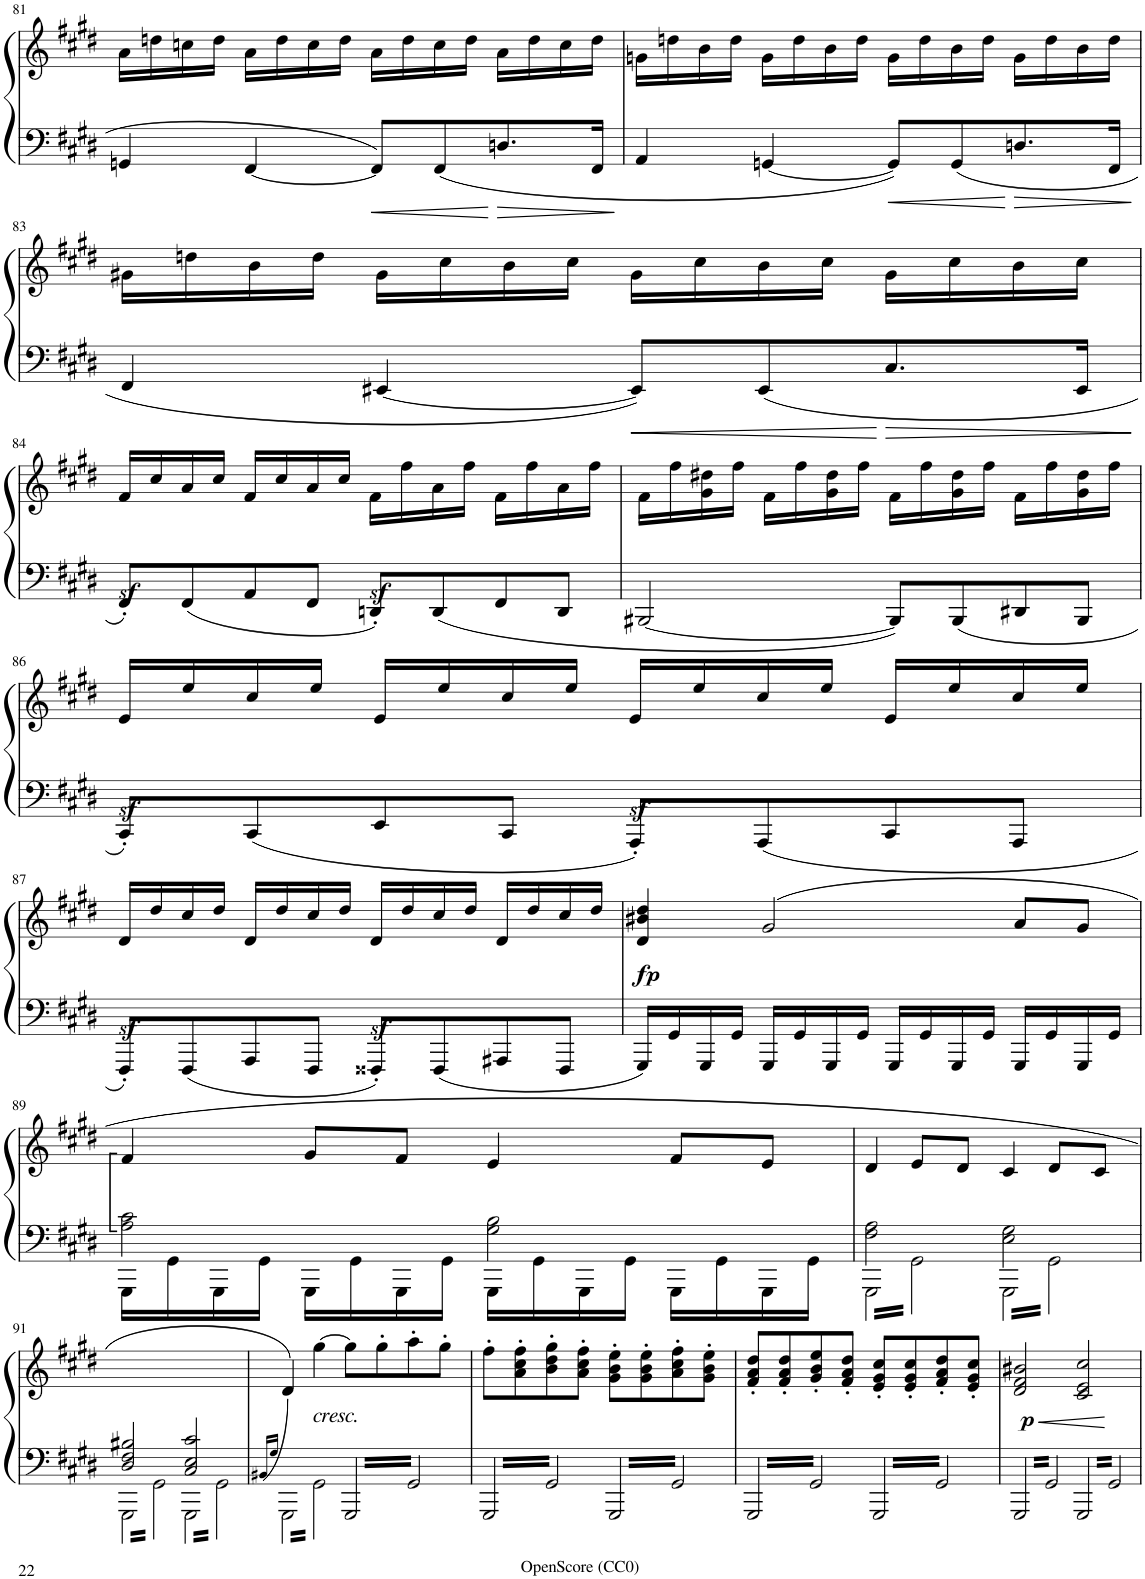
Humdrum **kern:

**kern	**kern	**dynam
*part1	*part1	*part1
*staff2	*staff1	*staff1/2
*I"Piano	*	*
*I'Pno.	*	*
!!LO:PB:g=z
*clefF4	*clefG2	*
*k[f#c#g#d#]	*k[f#c#g#d#]	*
*M4/4	*M4/4	*
*met(c)	*met(c)	*
=81	=81	=81
4GGn/	16a\LL	.
.	16ddn\	.
.	16ccn\	.
.	16dd\JJ	.
[4FF#/	16a\LL	.
.	16dd\	.
.	16cc\	.
.	16dd\JJ	.
8FF#/L]	16a\LL	.
.	16dd\	.
8FF#/	16cc\	.
.	16dd\JJ	.
8.Dn/	16a\LL	.
.	16dd\	.
.	16cc\	.
16FF#/Jk	16dd\JJ	.
=82	=82	=82
4AA/	16gn\LL	.
.	16ddn\	.
.	16b\	.
.	16dd\JJ	.
[4GGn/	16g\LL	.
.	16dd\	.
.	16b\	.
.	16dd\JJ	.
8GG/L]	16g\LL	.
.	16dd\	.
8GG/	16b\	.
.	16dd\JJ	.
8.Dn/	16g\LL	.
.	16dd\	.
.	16b\	.
16FF#/Jk	16dd\JJ	.
!!LO:LB:g=z
=83	=83	=83
4FF#/	16g#X\LL	.
.	16ddn\	.
.	16b\	.
.	16dd\JJ	.
[4EE#X/	16g#\LL	.
.	16cc#\	.
.	16b\	.
.	16cc#\JJ	.
8EE#/L]	16g#\LL	.
.	16cc#\	.
8EE#/	16b\	.
.	16cc#\JJ	.
8.C#/	16g#\LL	.
.	16cc#\	.
.	16b\	.
16EE#/Jk	16cc#\JJ	.
!!LO:LB:g=z
=84	=84	=84
8FF#z<'/L	16f#/LL	.
.	16cc#/	.
8FF#/	16a/	.
.	16cc#/JJ	.
8AA/	16f#/LL	.
.	16cc#/	.
8FF#/J	16a/	.
.	16cc#/JJ	.
8DDnz<'/L	16f#\LL	.
.	16ff#\	.
8DD/	16a\	.
.	16ff#\JJ	.
8FF#/	16f#\LL	.
.	16ff#\	.
8DD/J	16a\	.
.	16ff#\JJ	.
=85	=85	=85
[2BBB#X/	16f#\LL	.
.	16ff#\	.
.	16g#\ 16dd#X\	.
.	16ff#\JJ	.
.	16f#\LL	.
.	16ff#\	.
.	16g#\ 16dd#\	.
.	16ff#\JJ	.
8BBB#/L]	16f#\LL	.
.	16ff#\	.
8BBB#/	16g#\ 16dd#\	.
.	16ff#\JJ	.
8DD#X/	16f#\LL	.
.	16ff#\	.
8BBB#/J	16g#\ 16dd#\	.
.	16ff#\JJ	.
!!LO:LB:g=z
=86	=86	=86
8CC#z<'/L	16e/LL	.
.	16ee/	.
8CC#/	16cc#/	.
.	16ee/JJ	.
8EE/	16e/LL	.
.	16ee/	.
8CC#/J	16cc#/	.
.	16ee/JJ	.
8AAAz<'/L	16e/LL	.
.	16ee/	.
8AAA/	16cc#/	.
.	16ee/JJ	.
8CC#/	16e/LL	.
.	16ee/	.
8AAA/J	16cc#/	.
.	16ee/JJ	.
!!LO:LB:g=z
=87	=87	=87
8FFF#z<'/L	16d#/LL	.
.	16dd#/	.
8FFF#/	16cc#/	.
.	16dd#/JJ	.
8AAA/	16d#/LL	.
.	16dd#/	.
8FFF#/J	16cc#/	.
.	16dd#/JJ	.
8FFF##Xz<'/L	16d#/LL	.
.	16dd#/	.
8FFF##/	16cc#/	.
.	16dd#/JJ	.
8AAA#X/	16d#/LL	.
.	16dd#/	.
8FFF##/J	16cc#/	.
.	16dd#/JJ	.
=88	=88	=88
!	!	!LO:DY:b
16GGG#/LL	4d#/ 4b#X/ 4dd#/	fp
16GG#/	.	.
16GGG#/	.	.
16GG#/JJ	.	.
16GGG#/LL	(2g#/	.
16GG#/	.	.
16GGG#/	.	.
16GG#/JJ	.	.
16GGG#/LL	.	.
16GG#/	.	.
16GGG#/	.	.
16GG#/JJ	.	.
16GGG#/LL	8a/L	.
16GG#/	.	.
16GGG#/	8g#/J	.
16GG#/JJ	.	.
!!LO:LB:g=z
=89	=89	=89
*^	*	*
2A\ 2c#\	16GGG#\LL	4f#:/	.
.	16GG#\	.	.
.	16GGG#\	.	.
.	16GG#\JJ	.	.
.	16GGG#\LL	8g#/L	.
.	16GG#\	.	.
.	16GGG#\	8f#/J	.
.	16GG#\JJ	.	.
2G#\ 2B\	16GGG#\LL	4e/	.
.	16GG#\	.	.
.	16GGG#\	.	.
.	16GG#\JJ	.	.
.	16GGG#\LL	8f#/L	.
.	16GG#\	.	.
.	16GGG#\	8e/J	.
.	16GG#\JJ	.	.
=90	=90	=90	=90
2F#\ 2A\	6.GGG#\	4d#/	.
.	6.GG#\	8e/L	.
.	.	8d#/J	.
2E\ 2G#\	6.GGG#\	4c#/	.
.	6.GG#\	8d#/L	.
.	.	8c#/J	.
!!LO:LB:g=z
=91	=91	=91	=91
2D#/ 2F#/ 2B#X/	6.GGG#\	1ryy	.
.	6.GG#\	.	.
2C#/ 2E/ 2c#/	6.GGG#\	.	.
.	6.GG#\	.	.
=92	=92	=92	=92
(16qBB#X/LL	.	.	.
16qG#/JJ	.	.	.
1ryy	6.GGG#\	4d#/))	.
!	!	!LO:TX:b:i:t=cresc.	!
.	6.GG#\	[4gg#\	.
.	6.GGG#/	8gg#\L]	.
.	.	8gg#'\	.
.	6.GG#/	8aa'\	.
.	.	8gg#'\J	.
*v	*v	*	*
=93	=93	=93
6.GGG#/	8ff#'\L	.
.	8a\' 8cc#\' 8ff#\'	.
6.GG#/	8b\' 8dd#\' 8gg#\'	.
.	8a\' 8cc#\' 8ff#\'J	.
6.GGG#/	8g#\' 8b\' 8ee\'L	.
.	8g#\' 8b\' 8ee\'	.
6.GG#/	8a\' 8cc#\' 8ff#\'	.
.	8g#\' 8b\' 8ee\'J	.
=94	=94	=94
6.GGG#/	8f#/' 8a/' 8dd#/'L	.
.	8f#/' 8a/' 8dd#/'	.
6.GG#/	8g#/' 8b/' 8ee/'	.
.	8f#/' 8a/' 8dd#/'J	.
6.GGG#/	8e/' 8g#/' 8cc#/'L	.
.	8e/' 8g#/' 8cc#/'	.
6.GG#/	8f#/' 8a/' 8dd#/'	.
.	8e/' 8g#/' 8cc#/'J	.
=95	=95	=95
!	!	!LO:HP:b
!	!	!LO:DY:n=1:b
6.GGG#/	2d#/ 2f#/ 2b#X/	< p
6.GG#/	.	.
6.GGG#/	2c#/ 2e/ 2cc#/	.
6.GG#/	.	.
.	.	[
=	=	=
*-	*-	*-
